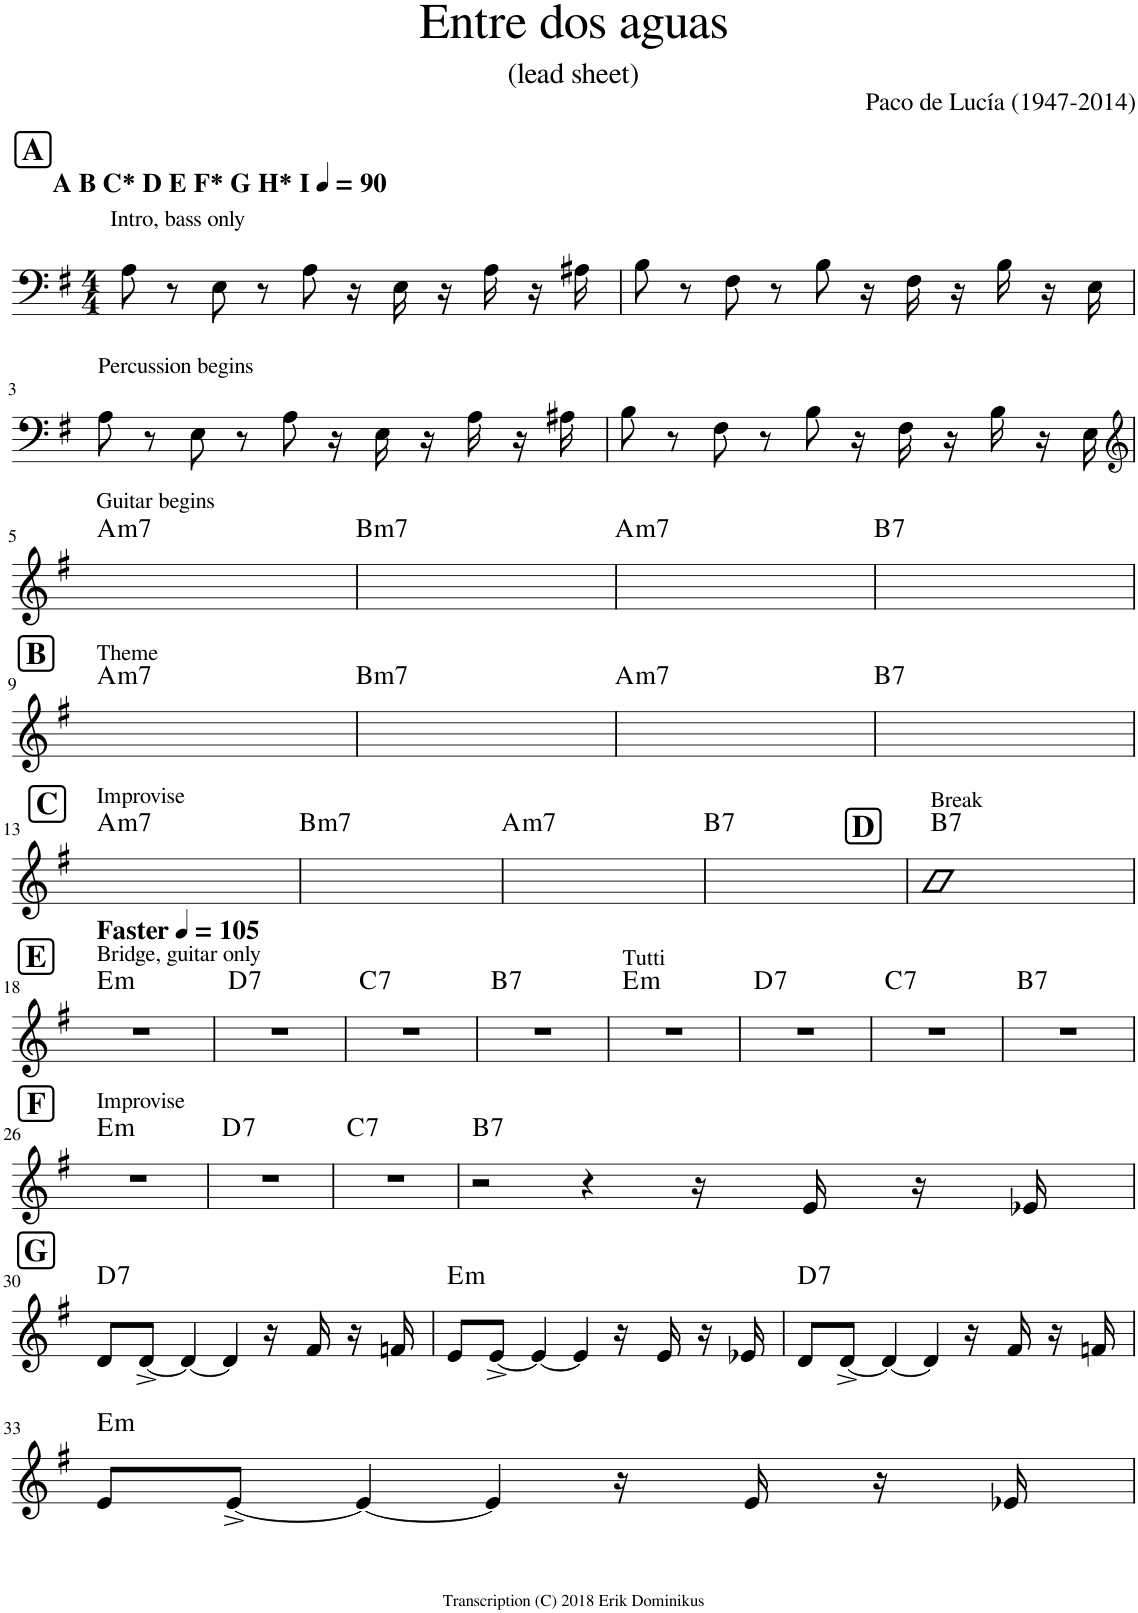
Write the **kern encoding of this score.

**kern	**harte
*part1	*part1
*staff1	*
*I"Piano	*
*I'Pno.	*
*clefF4	*
*k[f#]	*
*M4/4	*
*MM90	*
!!LO:REH:place=s1:a:B:cj:fs=14:t=A
=1	=1
!LO:TX:a:B:t=A B C* D E F* G H* I	!
!LO:TX:a:t=Intro, bass only	!
8A\	.
8r	.
8E\	.
8r	.
8A\	.
16r	.
16E\	.
16r	.
16A\	.
16r	.
16A#X\	.
=2	=2
8B\	.
8r	.
8F#\	.
8r	.
8B\	.
16r	.
16F#\	.
16r	.
16B\	.
16r	.
16E\	.
!!LO:LB:g=z
=3	=3
!LO:TX:a:t=Percussion begins	!
8A\	.
8r	.
8E\	.
8r	.
8A\	.
16r	.
16E\	.
16r	.
16A\	.
16r	.
16A#X\	.
=4	=4
8B\	.
8r	.
8F#\	.
8r	.
8B\	.
16r	.
16F#\	.
16r	.
16B\	.
16r	.
16E\	.
!!LO:LB:g=z
=5	=5
*clefG2	*
!LO:TX:a:t=Guitar begins	!LO:H:kt=m7
1ryy	A:min7
=6	=6
!	!LO:H:kt=m7
1ryy	B:min7
=7	=7
!	!LO:H:kt=m7
1ryy	A:min7
=8	=8
!	!LO:H:kt=7
1ryy	B:7
!!LO:LB:g=z
!!LO:REH:place=s1:a:B:cj:fs=14:t=B
=9	=9
!LO:TX:a:t=Theme	!LO:H:kt=m7
1ryy	A:min7
=10	=10
!	!LO:H:kt=m7
1ryy	B:min7
=11	=11
!	!LO:H:kt=m7
1ryy	A:min7
=12	=12
!	!LO:H:kt=7
1ryy	B:7
!!LO:LB:g=z
!!LO:REH:place=s1:a:B:cj:fs=14:t=C
=13	=13
!LO:TX:a:t=Improvise	!LO:H:kt=m7
1ryy	A:min7
=14	=14
!	!LO:H:kt=m7
1ryy	B:min7
=15	=15
!	!LO:H:kt=m7
1ryy	A:min7
=16	=16
!	!LO:H:kt=7
1ryy	B:7
!!LO:REH:place=s1:a:B:cj:fs=14:t=D
=17	=17
!LO:TX:a:t=Break	!LO:H:kt=7
1b	B:7
!!LO:LB:g=z
=18	=18
!!LO:REH:place=s1:a:B:cj:fs=14:t=E
*MM105	*
!LO:TX:a:t=Bridge, guitar only	!
!LO:TX:a:B:t=Faster	!LO:H:kt=m
1r	E:min
=19	=19
!	!LO:H:kt=7
1r	D:7
=20	=20
!	!LO:H:kt=7
1r	C:7
=21	=21
!	!LO:H:kt=7
1r	B:7
=22	=22
!LO:TX:a:t=Tutti	!LO:H:kt=m
1r	E:min
=23	=23
!	!LO:H:kt=7
1r	D:7
=24	=24
!	!LO:H:kt=7
1r	C:7
=25	=25
!	!LO:H:kt=7
1r	B:7
!!LO:LB:g=z
!!LO:REH:place=s1:a:B:cj:fs=14:t=F
=26	=26
!LO:TX:a:t=Improvise	!LO:H:kt=m
1r	E:min
=27	=27
!	!LO:H:kt=7
1r	D:7
=28	=28
!	!LO:H:kt=7
1r	C:7
=29	=29
!	!LO:H:kt=7
2r	B:7
4r	.
16r	.
16e/	.
16r	.
16e-X/	.
!!LO:LB:g=z
!!LO:REH:place=s1:a:B:cj:fs=14:t=G
=30	=30
!	!LO:H:kt=7
8d/L	D:7
[8d^/J	.
4d/_	.
4d/]	.
16r	.
16f#/	.
16r	.
16fn/	.
=31	=31
!	!LO:H:kt=m
8e/L	E:min
[8e^/J	.
4e/_	.
4e/]	.
16r	.
16e/	.
16r	.
16e-X/	.
=32	=32
!	!LO:H:kt=7
8d/L	D:7
[8d^/J	.
4d/_	.
4d/]	.
16r	.
16f#/	.
16r	.
16fn/	.
!!LO:LB:g=z
=33	=33
!	!LO:H:kt=m
8e/L	E:min
[8e^/J	.
4e/_	.
4e/]	.
16r	.
16e/	.
16r	.
16e-X/	.
=	=
*-	*-
